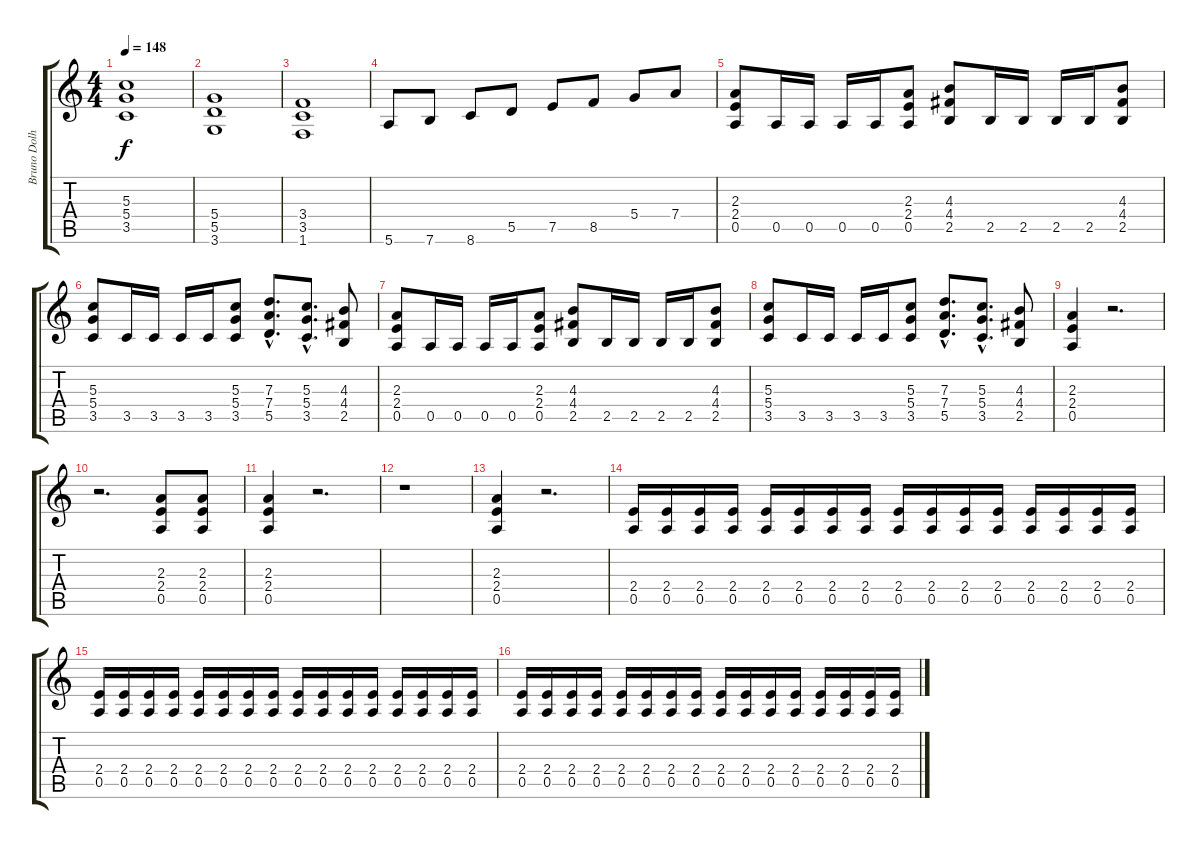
\track ("Bruno Dolheguy" "Bruno Dolh") {instrument overdrivenguitar}
\staff {score tabs}
\tuning (E4 B3 G3 D3 A2 E2) {hide}
\ts (4 4)
\tempo 148
\clef g2
\ks c
(5.3 5.4 3.5).1{dy f} |
(5.4 5.5 3.6).1 |
(3.4 3.5 1.6).1 |
5.6.8 7.6.8 8.6.8 5.5.8 7.5.8 8.5.8 5.4.8 7.4.8 |
(2.3 2.4 0.5).8 0.5.16 0.5.16 0.5.16 0.5.16 (2.3 2.4 0.5).8 (4.3 4.4 2.5).8 2.5.16 2.5.16 2.5.16 2.5.16 (4.3 4.4 2.5).8 |
(5.3 5.4 3.5).8 3.5.16 3.5.16 3.5.16 3.5.16 (5.3 5.4 3.5).8 (7.3{hac} 7.4{hac} 5.5{hac}).8{d} (5.3{hac} 5.4{hac} 3.5{hac}).8{d} (4.3 4.4 2.5).8 |
(2.3 2.4 0.5).8 0.5.16 0.5.16 0.5.16 0.5.16 (2.3 2.4 0.5).8 (4.3 4.4 2.5).8 2.5.16 2.5.16 2.5.16 2.5.16 (4.3 4.4 2.5).8 |
(5.3 5.4 3.5).8 3.5.16 3.5.16 3.5.16 3.5.16 (5.3 5.4 3.5).8 (7.3{hac} 7.4{hac} 5.5{hac}).8{d} (5.3{hac} 5.4{hac} 3.5{hac}).8{d} (4.3 4.4 2.5).8 |
(2.3 2.4 0.5).4 r.2{d} |
r.2{d} (2.3 2.4 0.5).8 (2.3 2.4 0.5).8 |
(2.3 2.4 0.5).4 r.2{d} |
r.1 |
(2.3 2.4 0.5).4 r.2{d} |
(2.4 0.5).16 (2.4 0.5).16 (2.4 0.5).16 (2.4 0.5).16 (2.4 0.5).16 (2.4 0.5).16 (2.4 0.5).16 (2.4 0.5).16 (2.4 0.5).16 (2.4 0.5).16 (2.4 0.5).16 (2.4 0.5).16 (2.4 0.5).16 (2.4 0.5).16 (2.4 0.5).16 (2.4 0.5).16 |
(2.4 0.5).16 (2.4 0.5).16 (2.4 0.5).16 (2.4 0.5).16 (2.4 0.5).16 (2.4 0.5).16 (2.4 0.5).16 (2.4 0.5).16 (2.4 0.5).16 (2.4 0.5).16 (2.4 0.5).16 (2.4 0.5).16 (2.4 0.5).16 (2.4 0.5).16 (2.4 0.5).16 (2.4 0.5).16 |
(2.4 0.5).16 (2.4 0.5).16 (2.4 0.5).16 (2.4 0.5).16 (2.4 0.5).16 (2.4 0.5).16 (2.4 0.5).16 (2.4 0.5).16 (2.4 0.5).16 (2.4 0.5).16 (2.4 0.5).16 (2.4 0.5).16 (2.4 0.5).16 (2.4 0.5).16 (2.4 0.5).16 (2.4 0.5).16
